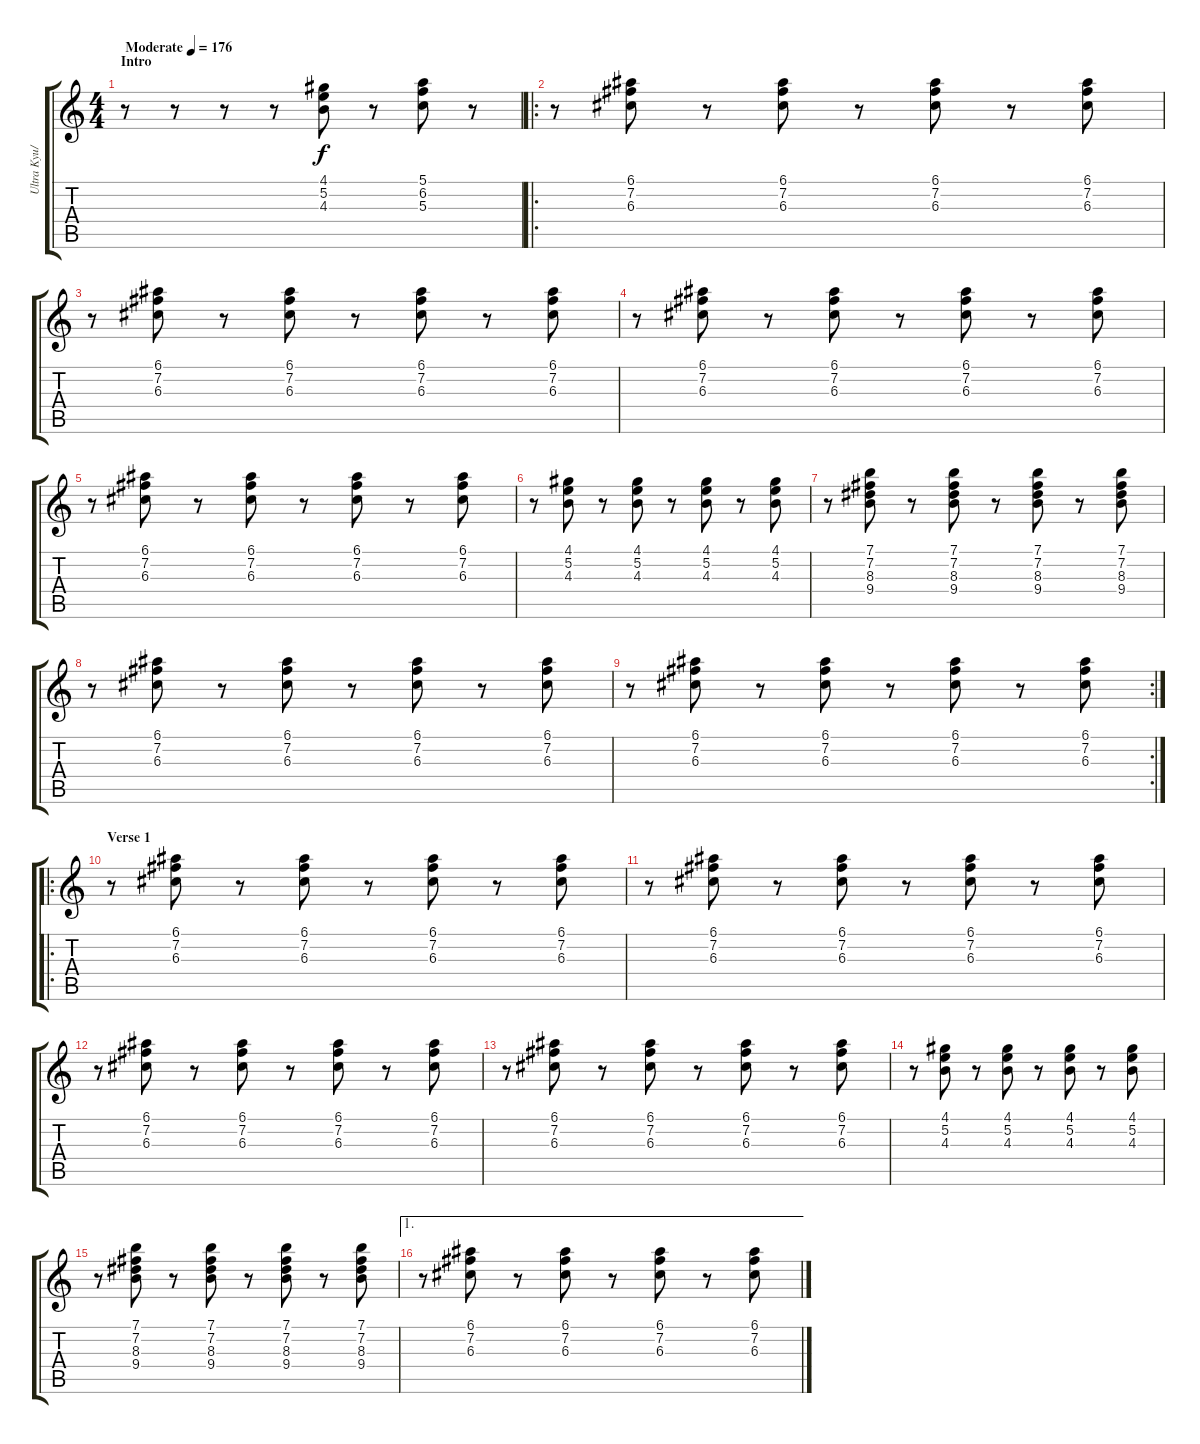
\track ("Ultra Kyu/Chainsaw" "Ultra Kyu/") {instrument acousticguitarsteel}
\staff {score tabs}
\tuning (E4 B3 G3 D3 A2 E2) {hide}
\ts (4 4)
\section ("" "Intro")
\tempo (176 "Moderate")
\clef g2
\ks c
r.8{dy f instrument acousticguitarsteel} r.8 r.8 r.8 (4.1 5.2 4.3).8 r.8 (5.1 6.2 5.3).8 r.8 |
\ro
r.8 (6.1 7.2 6.3).8 r.8 (6.1 7.2 6.3).8 r.8 (6.1 7.2 6.3).8 r.8 (6.1 7.2 6.3).8 |
r.8 (6.1 7.2 6.3).8 r.8 (6.1 7.2 6.3).8 r.8 (6.1 7.2 6.3).8 r.8 (6.1 7.2 6.3).8 |
r.8 (6.1 7.2 6.3).8 r.8 (6.1 7.2 6.3).8 r.8 (6.1 7.2 6.3).8 r.8 (6.1 7.2 6.3).8 |
r.8 (6.1 7.2 6.3).8 r.8 (6.1 7.2 6.3).8 r.8 (6.1 7.2 6.3).8 r.8 (6.1 7.2 6.3).8 |
r.8 (4.1 5.2 4.3).8 r.8 (4.1 5.2 4.3).8 r.8 (4.1 5.2 4.3).8 r.8 (4.1 5.2 4.3).8 |
r.8 (7.1 7.2 8.3 9.4).8 r.8 (7.1 7.2 8.3 9.4).8 r.8 (7.1 7.2 8.3 9.4).8 r.8 (7.1 7.2 8.3 9.4).8 |
r.8 (6.1 7.2 6.3).8 r.8 (6.1 7.2 6.3).8 r.8 (6.1 7.2 6.3).8 r.8 (6.1 7.2 6.3).8 |
\rc 2
r.8 (6.1 7.2 6.3).8 r.8 (6.1 7.2 6.3).8 r.8 (6.1 7.2 6.3).8 r.8 (6.1 7.2 6.3).8 |
\ro
\section ("" "Verse 1")
r.8 (6.1 7.2 6.3).8 r.8 (6.1 7.2 6.3).8 r.8 (6.1 7.2 6.3).8 r.8 (6.1 7.2 6.3).8 |
r.8 (6.1 7.2 6.3).8 r.8 (6.1 7.2 6.3).8 r.8 (6.1 7.2 6.3).8 r.8 (6.1 7.2 6.3).8 |
r.8 (6.1 7.2 6.3).8 r.8 (6.1 7.2 6.3).8 r.8 (6.1 7.2 6.3).8 r.8 (6.1 7.2 6.3).8 |
r.8 (6.1 7.2 6.3).8 r.8 (6.1 7.2 6.3).8 r.8 (6.1 7.2 6.3).8 r.8 (6.1 7.2 6.3).8 |
r.8 (4.1 5.2 4.3).8 r.8 (4.1 5.2 4.3).8 r.8 (4.1 5.2 4.3).8 r.8 (4.1 5.2 4.3).8 |
r.8 (7.1 7.2 8.3 9.4).8 r.8 (7.1 7.2 8.3 9.4).8 r.8 (7.1 7.2 8.3 9.4).8 r.8 (7.1 7.2 8.3 9.4).8 |
\ae 1
r.8 (6.1 7.2 6.3).8 r.8 (6.1 7.2 6.3).8 r.8 (6.1 7.2 6.3).8 r.8 (6.1 7.2 6.3).8
